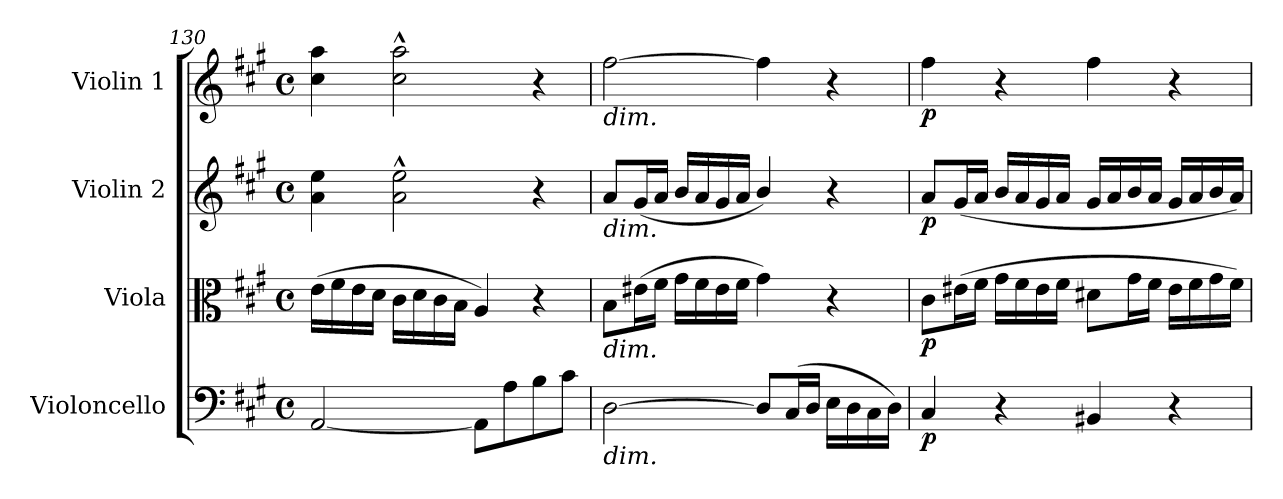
**kern	**dynam	**kern	**dynam	**kern	**dynam	**kern	**dynam
*part4	*part4	*part3	*part3	*part2	*part2	*part1	*part1
*staff4	*staff4	*staff3	*staff3	*staff2	*staff2	*staff1	*staff1
*I"Violoncello	*	*I"Viola	*	*I"Violin 2	*	*I"Violin 1	*
*I'Vc	*	*I'Vla	*	*I'Vln	*	*I'Vln	*
*clefF4	*	*clefC3	*	*clefG2	*	*clefG2	*
*k[f#c#g#]	*	*k[f#c#g#]	*	*k[f#c#g#]	*	*k[f#c#g#]	*
*M4/4	*	*M4/4	*	*M4/4	*	*M4/4	*
*met(c)	*	*met(c)	*	*met(c)	*	*met(c)	*
=130	=130	=130	=130	=130	=130	=130	=130
[2AA/	.	(16e\LL	.	4a\ 4ee\	.	4cc#\ 4aa\	.
.	.	16f#\	.	.	.	.	.
.	.	16e\	.	.	.	.	.
.	.	16d\JJ	.	.	.	.	.
.	.	16c#\LL	.	2a\^^ 2ee\^^	.	2cc#\^^ 2aa\^^	.
.	.	16d\	.	.	.	.	.
.	.	16c#\	.	.	.	.	.
.	.	16B\JJ	.	.	.	.	.
8AA\L]	.	4A/)	.	.	.	.	.
8A\	.	.	.	.	.	.	.
8B\	.	4r	.	4r	.	4r	.
8c#\J	.	.	.	.	.	.	.
!!LO:LB:g=z
=131	=131	=131	=131	=131	=131	=131	=131
!	!	!	!	!	!	!LO:TX:b:i:t=dim.	!
!	!	!	!	!LO:TX:b:i:t=dim.	!	!	!
!	!	!LO:TX:b:i:t=dim.	!	!	!	!	!
!LO:TX:b:i:t=dim.	!	!	!	!	!	!	!
[2D\	.	8B\L	.	8a/L	.	[2ff#\	.
.	.	(16e#X\L	.	(<16g#/L	.	.	.
.	.	16f#\JJ	.	16a/JJ	.	.	.
.	.	16g#\LL	.	16b/LL	.	.	.
.	.	16f#\	.	16a/	.	.	.
.	.	16e#\	.	16g#/	.	.	.
.	.	16f#\JJ	.	16a/JJ	.	.	.
8D/L]	.	4g#\)	.	4b/)	.	4ff#\]	.
(16C#/L	.	.	.	.	.	.	.
16D/JJ	.	.	.	.	.	.	.
16E\LL	.	4r	.	4r	.	4r	.
16D\	.	.	.	.	.	.	.
16C#\	.	.	.	.	.	.	.
16D\JJ)	.	.	.	.	.	.	.
!!LO:LB:g=z
=132	=132	=132	=132	=132	=132	=132	=132
!	!LO:DY:b	!	!LO:DY:b	!	!LO:DY:b	!	!LO:DY:b
4C#/	p	8c#\L	p	8a/L	p	4ff#\	p
.	.	(16e#X\L	.	(16g#/L	.	.	.
.	.	16f#\JJ	.	16a/JJ	.	.	.
4r	.	16g#\LL	.	16b/LL	.	4r	.
.	.	16f#\	.	16a/	.	.	.
.	.	16e#\	.	16g#/	.	.	.
.	.	16f#\JJ	.	16a/JJ	.	.	.
4BB#X/	.	8d#X\L	.	16g#/LL	.	4ff#\	.
.	.	.	.	16a/	.	.	.
.	.	16g#\L	.	16b/	.	.	.
.	.	16f#\JJ	.	16a/JJ	.	.	.
4r	.	16e#\LL	.	16g#/LL	.	4r	.
.	.	16f#\	.	16a/	.	.	.
.	.	16g#\	.	16b/	.	.	.
.	.	16f#\JJ)	.	16a/JJ)	.	.	.
=	=	=	=	=	=	=	=
*-	*-	*-	*-	*-	*-	*-	*-
